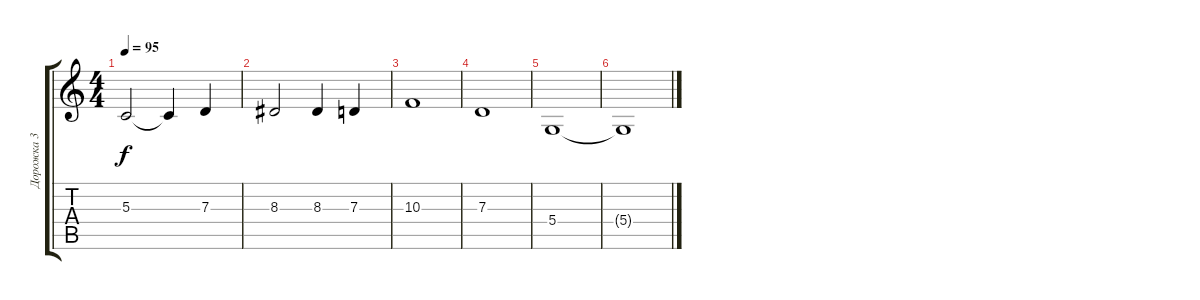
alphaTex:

\track ("Дорожка 3" "Дорожка 3") {instrument stringensemble1}
\staff {score tabs}
\tuning (E4 B3 G3 D3 A2 E2) {hide}
\ts (4 4)
\tempo 95
\clef g2
\ks c
5.3.2{dy f} 5.3{t}.4 7.3.4 |
8.3.2 8.3.4 7.3.4 |
10.3.1 |
7.3.1 |
5.4.1 |
5.4{t}.1
